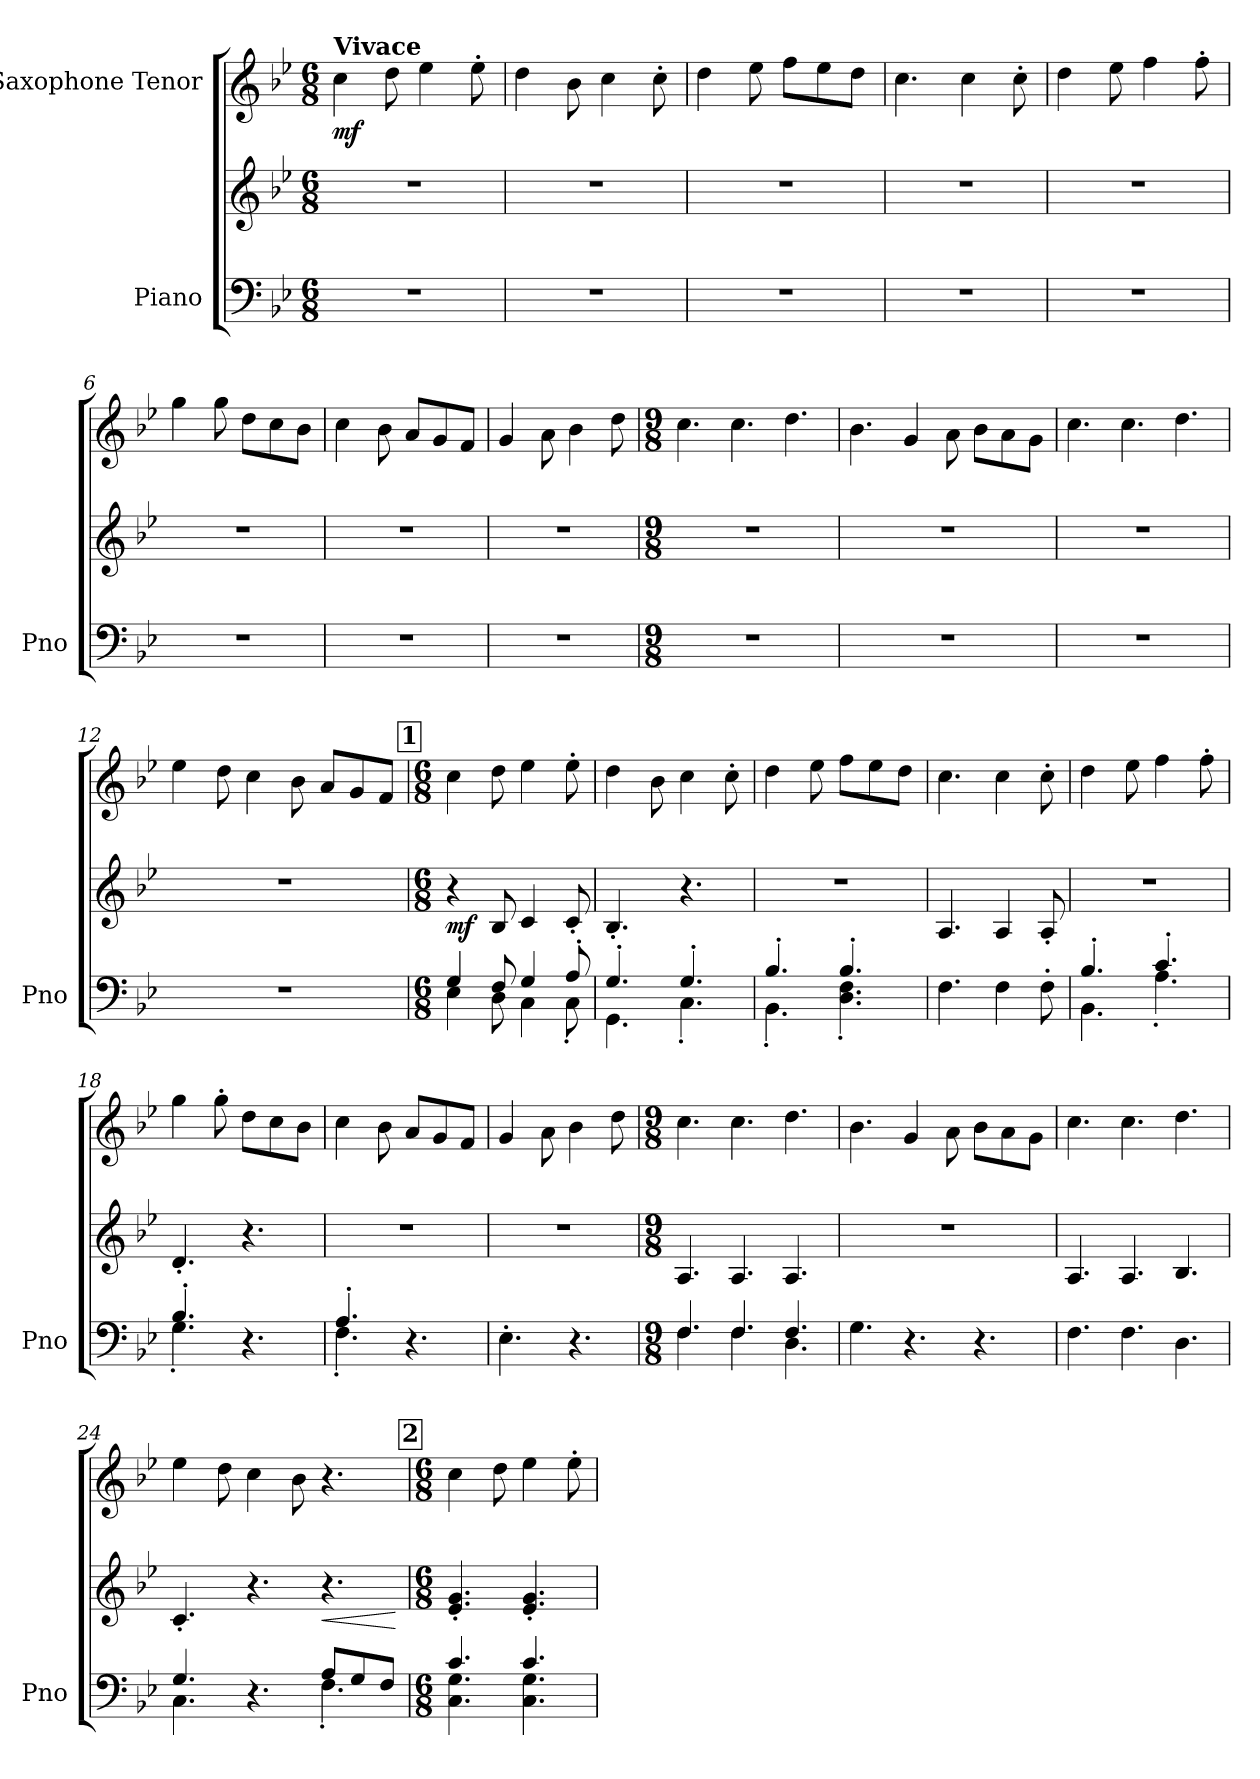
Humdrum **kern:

**kern	**kern	**dynam	**kern	**dynam
*part2	*part2	*part2	*part1	*part1
*staff3	*staff2	*staff2/3	*staff1	*staff1
*I"Piano	*	*	*I"Saxophone Tenor	*
*I'Pno	*	*	*	*
*clefF4	*clefG2	*	*clefG2	*
*	*	*	*ITrd8c14	*
*k[b-e-]	*k[b-e-]	*	*k[b-e-]	*
*M6/8	*M6/8	*	*M6/8	*
*MM180	*MM180	*	*MM180	*
=1	=1	=1	=1	=1
!	!	!	!LO:TX:a:B:t=Vivace	!
!	!	!	!	!LO:DY:b
2.r	2.r	.	4c\	mf
.	.	.	8d\	.
.	.	.	4e-\	.
.	.	.	8e-'\	.
=2	=2	=2	=2	=2
2.r	2.r	.	4d\	.
.	.	.	8B-\	.
.	.	.	4c\	.
.	.	.	8c'\	.
=3	=3	=3	=3	=3
2.r	2.r	.	4d\	.
.	.	.	8e-\	.
.	.	.	8f\L	.
.	.	.	8e-\	.
.	.	.	8d\J	.
=4	=4	=4	=4	=4
2.r	2.r	.	4.c\	.
.	.	.	4c\	.
.	.	.	8c'\	.
=5	=5	=5	=5	=5
2.r	2.r	.	4d\	.
.	.	.	8e-\	.
.	.	.	4f\	.
.	.	.	8f'\	.
=6	=6	=6	=6	=6
2.r	2.r	.	4g\	.
.	.	.	8g\	.
.	.	.	8d\L	.
.	.	.	8c\	.
.	.	.	8B-\J	.
=7	=7	=7	=7	=7
2.r	2.r	.	4c\	.
.	.	.	8B-\	.
.	.	.	8A/L	.
.	.	.	8G/	.
.	.	.	8F/J	.
!!LO:LB:g=z
=8	=8	=8	=8	=8
2.r	2.r	.	4G/	.
.	.	.	8A\	.
.	.	.	4B-\	.
.	.	.	8d\	.
=9	=9	=9	=9	=9
*M9/8	*M9/8	*	*M9/8	*
8%9r	8%9r	.	4.c\	.
.	.	.	4.c\	.
.	.	.	4.d\	.
=10	=10	=10	=10	=10
8%9r	8%9r	.	4.B-\	.
.	.	.	4G/	.
.	.	.	8A\	.
.	.	.	8B-\L	.
.	.	.	8A\	.
.	.	.	8G\J	.
=11	=11	=11	=11	=11
8%9r	8%9r	.	4.c\	.
.	.	.	4.c\	.
.	.	.	4.d\	.
=12	=12	=12	=12	=12
8%9r	8%9r	.	4e-\	.
.	.	.	8d\	.
.	.	.	4c\	.
.	.	.	8B-\	.
.	.	.	8A/L	.
.	.	.	8G/	.
.	.	.	8F/J	.
!!LO:REH:place=s1:a:fs=12:t=1
=13	=13	=13	=13	=13
*M6/8	*M6/8	*	*M6/8	*
*^	*	*	*	*
!	!	!	!LO:DY:b	!	!
4G/	4E-\	4r	mf	4c\	.
8F/	8D\	8B-/	.	8d\	.
4G/	4C\	4c/	.	4e-\	.
8A'/	8C'\	8c'/	.	8e-'\	.
=14	=14	=14	=14	=14	=14
4.G'/	4.GG\	4.B-'/	.	4d\	.
.	.	.	.	8B-\	.
4.G'/	4.C'\	4.r	.	4c\	.
.	.	.	.	8c'\	.
!!LO:LB:g=z
=15	=15	=15	=15	=15	=15
4.B-'/	4.BB-'\	2.r	.	4d\	.
.	.	.	.	8e-\	.
4.B-'/	4.D\' 4.F\'	.	.	8f\L	.
.	.	.	.	8e-\	.
.	.	.	.	8d\J	.
*v	*v	*	*	*	*
=16	=16	=16	=16	=16
4.F\	4.A/	.	4.c\	.
4F\	4A/	.	4c\	.
8F'\	8A'/	.	8c'\	.
=17	=17	=17	=17	=17
*^	*	*	*	*
4.B-'/	4.BB-\	2.r	.	4d\	.
.	.	.	.	8e-\	.
4.c'/	4.A'\	.	.	4f\	.
.	.	.	.	8f'\	.
=18	=18	=18	=18	=18	=18
4.B-'/	4.G'\	4.d'/	.	4g\	.
.	.	.	.	8g'\	.
4.r	4.ryy	4.r	.	8d\L	.
.	.	.	.	8c\	.
.	.	.	.	8B-\J	.
=19	=19	=19	=19	=19	=19
4.A'/	4.F'\	2.r	.	4c\	.
.	.	.	.	8B-\	.
4.r	4.ryy	.	.	8A/L	.
.	.	.	.	8G/	.
.	.	.	.	8F/J	.
*v	*v	*	*	*	*
=20	=20	=20	=20	=20
4.E-'\	2.r	.	4G/	.
.	.	.	8A\	.
4.r	.	.	4B-\	.
.	.	.	8d\	.
=21	=21	=21	=21	=21
*M9/8	*M9/8	*	*M9/8	*
*^	*	*	*	*
4.F/	4.F\	4.A/	.	4.c\	.
4.F/	4.F\	4.A/	.	4.c\	.
4.F/	4.D\	4.A/	.	4.d\	.
*v	*v	*	*	*	*
=22	=22	=22	=22	=22
4.G\	8%9r	.	4.B-\	.
4.r	.	.	4G/	.
.	.	.	8A\	.
4.r	.	.	8B-\L	.
.	.	.	8A\	.
.	.	.	8G\J	.
!!LO:LB:g=z
=23	=23	=23	=23	=23
4.F\	4.A/	.	4.c\	.
4.F\	4.A/	.	4.c\	.
4.D\	4.B-/	.	4.d\	.
=24	=24	=24	=24	=24
*^	*	*	*	*
4.G/	4.C\	4.c'/	.	4e-\	.
.	.	.	.	8d\	.
4.r	4.ryy	4.r	.	4c\	.
.	.	.	.	8B-\	.
!	!	!	!LO:HP:b	!	!
8A/L	4.F'\	4.r	<	4.r	.
8G/	.	.	.	.	.
8F/J	.	.	.	.	.
*v	*v	*	*	*	*
.	.	[	.	.
!!LO:REH:place=s1:a:fs=12:t=2
=25	=25	=25	=25	=25
*M6/8	*M6/8	*	*M6/8	*
*^	*	*	*	*
4.c/	4.C\ 4.G\	4.e-/' 4.g/'	.	4c\	.
.	.	.	.	8d\	.
4.c/	4.C\ 4.G\	4.e-/' 4.g/'	.	4e-\	.
.	.	.	.	8e-'\	.
*v	*v	*	*	*	*
=	=	=	=	=
*-	*-	*-	*-	*-
